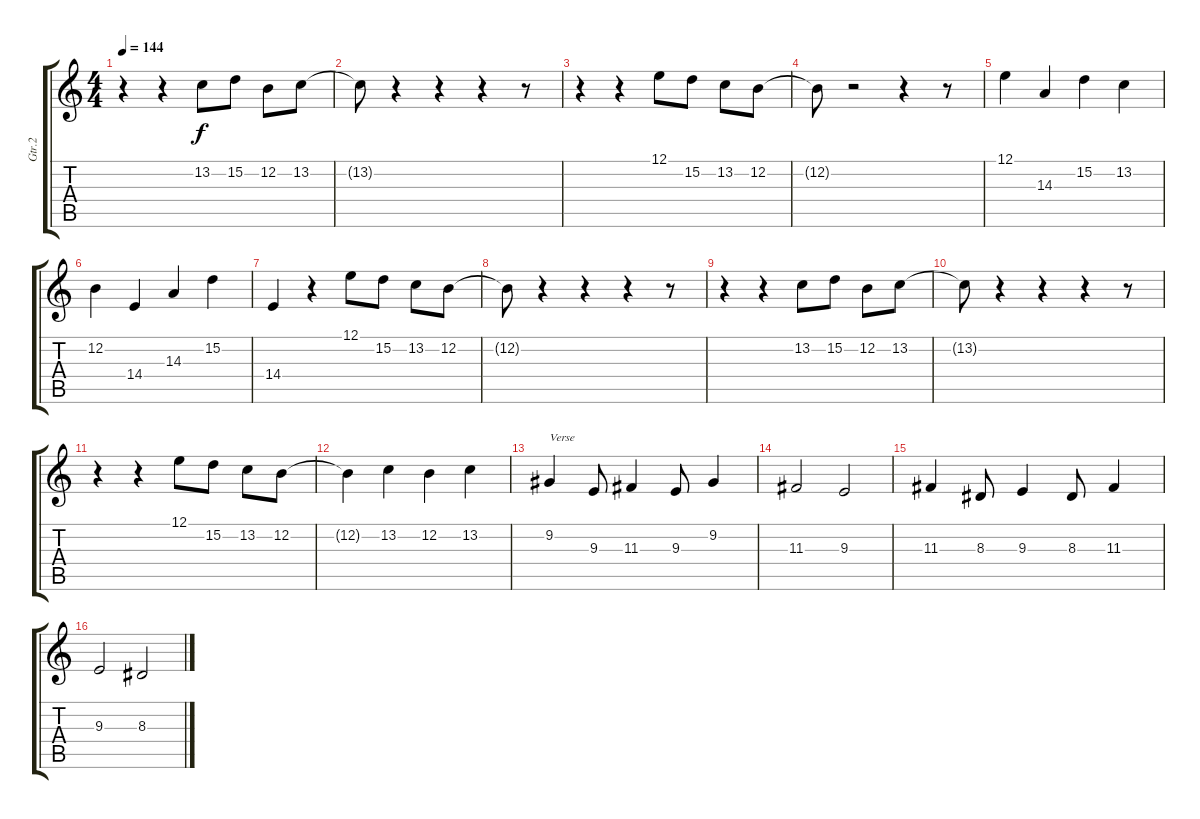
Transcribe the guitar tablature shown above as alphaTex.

\track ("Gtr.2" "Gtr.2") {instrument lead4chiff}
\staff {score tabs}
\tuning (E4 B3 G3 D3 A2 E2) {hide}
\ts (4 4)
\tempo 144
\clef g2
\ks c
r.4{dy f} r.4 13.2.8 15.2.8 12.2.8 13.2.8 |
13.2{t}.8 r.4 r.4 r.4 r.8 |
r.4 r.4 12.1.8 15.2.8 13.2.8 12.2.8 |
12.2{t}.8 r.2 r.4 r.8 |
12.1.4 14.3.4 15.2.4 13.2.4 |
12.2.4 14.4.4 14.3.4 15.2.4 |
14.4.4 r.4 12.1.8 15.2.8 13.2.8 12.2.8 |
12.2{t}.8 r.4 r.4 r.4 r.8 |
r.4 r.4 13.2.8 15.2.8 12.2.8 13.2.8 |
13.2{t}.8 r.4 r.4 r.4 r.8 |
r.4 r.4 12.1.8 15.2.8 13.2.8 12.2.8 |
12.2{t}.4 13.2.4 12.2.4 13.2.4 |
9.2.4{txt "Verse"} 9.3.8 11.3.4 9.3.8 9.2.4 |
11.3.2 9.3.2 |
11.3.4 8.3.8 9.3.4 8.3.8 11.3.4 |
9.3.2 8.3.2
